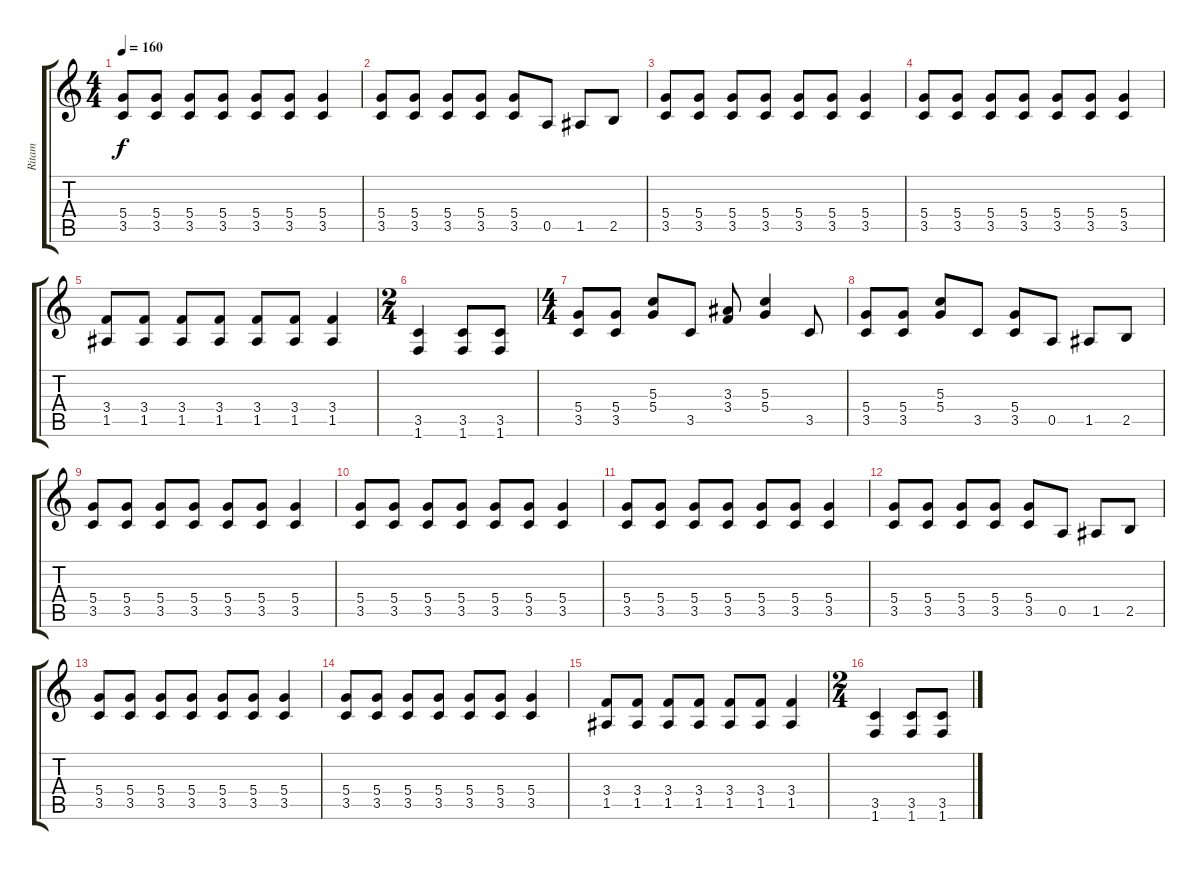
\track ("Ritam" "Ritam") {instrument distortionguitar}
\staff {score tabs}
\tuning (E4 B3 G3 D3 A2 E2) {hide}
\ts (4 4)
\tempo 160
\clef g2
\ks c
(5.4 3.5).8{dy f} (5.4 3.5).8 (5.4 3.5).8 (5.4 3.5).8 (5.4 3.5).8 (5.4 3.5).8 (5.4 3.5).4 |
(5.4 3.5).8 (5.4 3.5).8 (5.4 3.5).8 (5.4 3.5).8 (5.4 3.5).8 0.5.8 1.5.8 2.5.8 |
(5.4 3.5).8 (5.4 3.5).8 (5.4 3.5).8 (5.4 3.5).8 (5.4 3.5).8 (5.4 3.5).8 (5.4 3.5).4 |
(5.4 3.5).8 (5.4 3.5).8 (5.4 3.5).8 (5.4 3.5).8 (5.4 3.5).8 (5.4 3.5).8 (5.4 3.5).4 |
(3.4 1.5).8 (3.4 1.5).8 (3.4 1.5).8 (3.4 1.5).8 (3.4 1.5).8 (3.4 1.5).8 (3.4 1.5).4 |
\ts (2 4)
(3.5 1.6).4 (3.5 1.6).8 (3.5 1.6).8 |
\ts (4 4)
(5.4 3.5).8 (5.4 3.5).8 (5.3 5.4).8 3.5.8 (3.3 3.4).8 (5.3 5.4).4 3.5.8 |
(5.4 3.5).8 (5.4 3.5).8 (5.3 5.4).8 3.5.8 (5.4 3.5).8 0.5.8 1.5.8 2.5.8 |
(5.4 3.5).8 (5.4 3.5).8 (5.4 3.5).8 (5.4 3.5).8 (5.4 3.5).8 (5.4 3.5).8 (5.4 3.5).4 |
(5.4 3.5).8 (5.4 3.5).8 (5.4 3.5).8 (5.4 3.5).8 (5.4 3.5).8 (5.4 3.5).8 (5.4 3.5).4 |
(5.4 3.5).8 (5.4 3.5).8 (5.4 3.5).8 (5.4 3.5).8 (5.4 3.5).8 (5.4 3.5).8 (5.4 3.5).4 |
(5.4 3.5).8 (5.4 3.5).8 (5.4 3.5).8 (5.4 3.5).8 (5.4 3.5).8 0.5.8 1.5.8 2.5.8 |
(5.4 3.5).8 (5.4 3.5).8 (5.4 3.5).8 (5.4 3.5).8 (5.4 3.5).8 (5.4 3.5).8 (5.4 3.5).4 |
(5.4 3.5).8 (5.4 3.5).8 (5.4 3.5).8 (5.4 3.5).8 (5.4 3.5).8 (5.4 3.5).8 (5.4 3.5).4 |
(3.4 1.5).8 (3.4 1.5).8 (3.4 1.5).8 (3.4 1.5).8 (3.4 1.5).8 (3.4 1.5).8 (3.4 1.5).4 |
\ts (2 4)
(3.5 1.6).4 (3.5 1.6).8 (3.5 1.6).8
